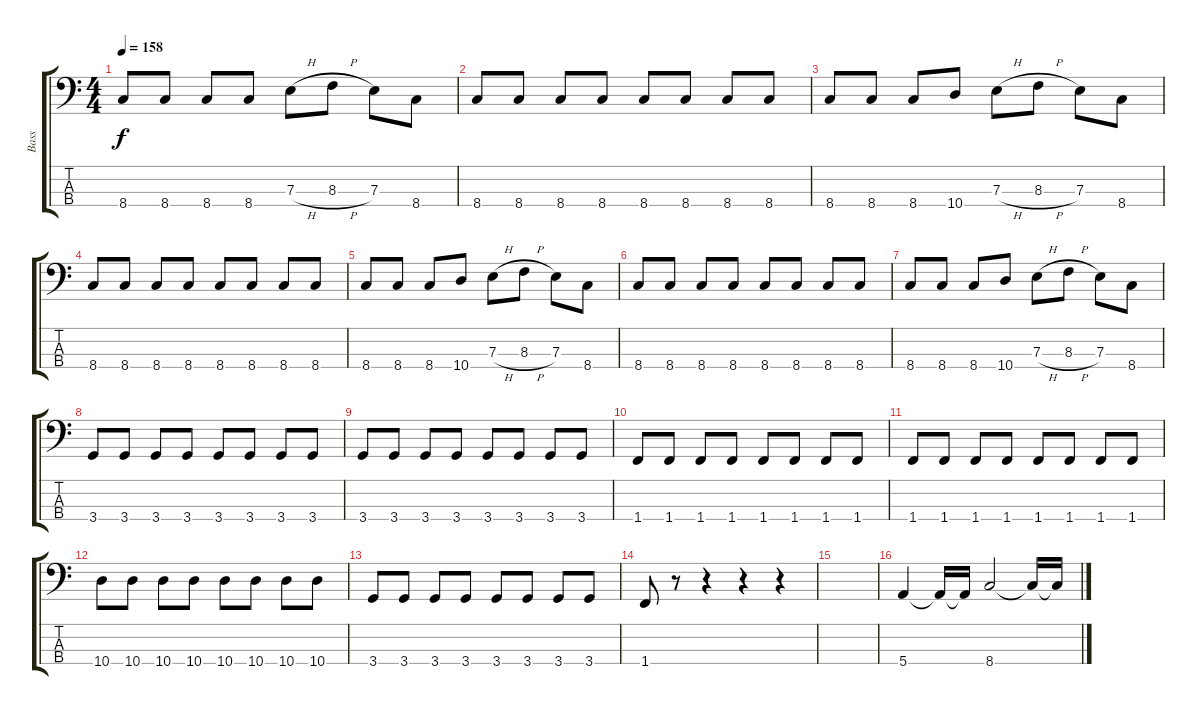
\track ("Bass " "Bass ") {instrument electricbassfinger}
\staff {score tabs}
\tuning (G2 D2 A1 E1) {hide}
\ts (4 4)
\tempo 158
\clef f4
\ks c
8.4.8{dy f} 8.4.8 8.4.8 8.4.8 7.3{h}.8 8.3{h}.8 7.3.8 8.4.8 |
8.4.8 8.4.8 8.4.8 8.4.8 8.4.8 8.4.8 8.4.8 8.4.8 |
8.4.8 8.4.8 8.4.8 10.4.8 7.3{h}.8 8.3{h}.8 7.3.8 8.4.8 |
8.4.8 8.4.8 8.4.8 8.4.8 8.4.8 8.4.8 8.4.8 8.4.8 |
8.4.8 8.4.8 8.4.8 10.4.8 7.3{h}.8 8.3{h}.8 7.3.8 8.4.8 |
8.4.8 8.4.8 8.4.8 8.4.8 8.4.8 8.4.8 8.4.8 8.4.8 |
8.4.8 8.4.8 8.4.8 10.4.8 7.3{h}.8 8.3{h}.8 7.3.8 8.4.8 |
\section ("" "")
3.4.8 3.4.8 3.4.8 3.4.8 3.4.8 3.4.8 3.4.8 3.4.8 |
3.4.8 3.4.8 3.4.8 3.4.8 3.4.8 3.4.8 3.4.8 3.4.8 |
1.4.8 1.4.8 1.4.8 1.4.8 1.4.8 1.4.8 1.4.8 1.4.8 |
1.4.8 1.4.8 1.4.8 1.4.8 1.4.8 1.4.8 1.4.8 1.4.8 |
10.4.8 10.4.8 10.4.8 10.4.8 10.4.8 10.4.8 10.4.8 10.4.8 |
3.4.8 3.4.8 3.4.8 3.4.8 3.4.8 3.4.8 3.4.8 3.4.8 |
1.4.8 r.8 r.4 r.4 r.4 |
|
5.4.4 5.4{t}.16 5.4{t}.16 8.4.2 8.4{t}.16 8.4{t}.16
